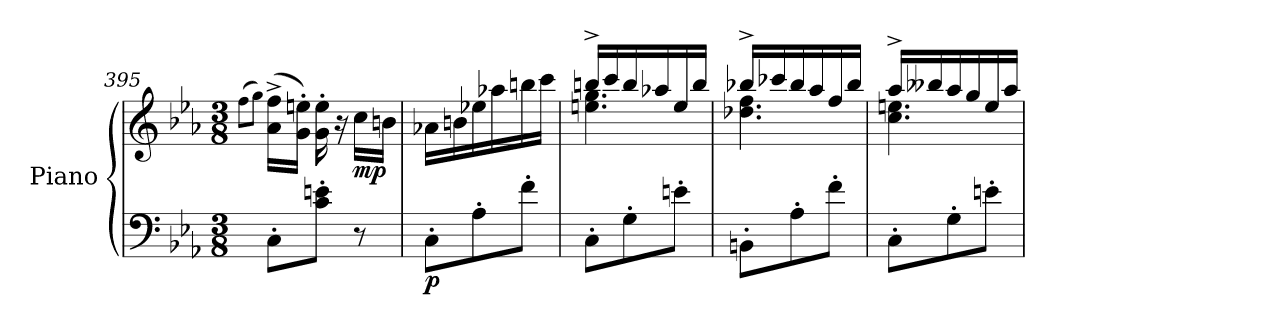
**kern	**kern	**dynam
*part1	*part1	*part1
*staff2	*staff1	*staff1/2
*I"Piano	*	*
*I'Pno.	*	*
!!LO:LB:g=z
*clefF4	*clefG2	*
*k[b-e-a-]	*k[b-e-a-]	*
*M3/8	*M3/8	*
=395	=395	=395
.	(>8qff\L	.
.	8qgg\J)	.
8C'\L	(>16a-\^ 16ff\^LL	.
.	16g\' 16een\'JJ)	.
8c\' 8en\'J	16g\' 16ee\'	.
.	16r	.
!	!	!LO:DY:b
8r	16cc\LL	mp
.	16bn\JJ	.
=396	=396	=396
!	!	!LO:DY:b=2
8C'\L	16a-X\LL	p
.	16bn\	.
8A-'\	16ee-X\	.
.	16aa-X\	.
8f'\J	16bbn\	.
.	16ccc\JJ	.
=397	=397	=397
*	*^	*
8C'\L	16bbn^/LL	4.een\ 4.gg\	.
.	16ccc/	.	.
8G'\	16bb/	.	.
.	16aa-X/	.	.
8en'\J	16ee/	.	.
.	16bb/JJ	.	.
=398	=398	=398	=398
8BBn'\L	16bb-X^/LL	4.dd-X\ 4.ff\	.
.	16ccc-X/	.	.
8A-'\	16bb-/	.	.
.	16aa-/	.	.
8f'\J	16ff/	.	.
.	16bb-/JJ	.	.
=399	=399	=399	=399
8C'\L	16aa-^/LL	4.cc\ 4.een\	.
.	16bb--X/	.	.
8G'\	16aa-/	.	.
.	16gg/	.	.
8en'\J	16ee/	.	.
.	16aa-/JJ	.	.
*	*v	*v	*
=	=	=
*-	*-	*-
